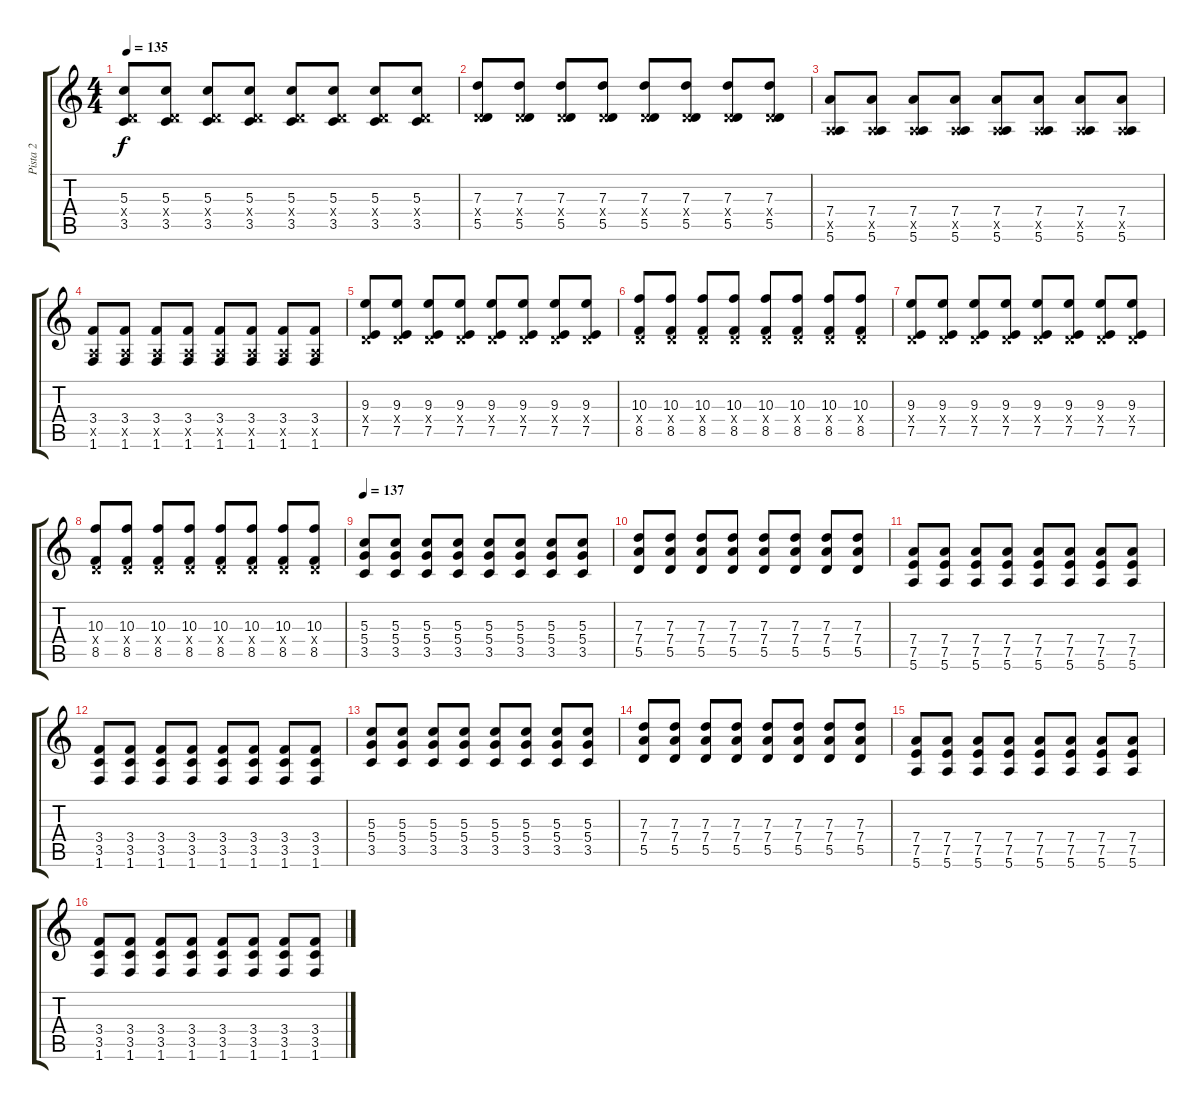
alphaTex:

\track ("Pista 2" "Pista 2") {instrument distortionguitar}
\staff {score tabs}
\tuning (E4 B3 G3 D3 A2 E2) {hide}
\ts (4 4)
\tempo 135
\clef g2
\ks c
(5.3 0.4{x} 3.5).8{dy f} (5.3 0.4{x} 3.5).8 (5.3 0.4{x} 3.5).8 (5.3 0.4{x} 3.5).8 (5.3 0.4{x} 3.5).8 (5.3 0.4{x} 3.5).8 (5.3 0.4{x} 3.5).8 (5.3 0.4{x} 3.5).8 |
(7.3 0.4{x} 5.5).8 (7.3 0.4{x} 5.5).8 (7.3 0.4{x} 5.5).8 (7.3 0.4{x} 5.5).8 (7.3 0.4{x} 5.5).8 (7.3 0.4{x} 5.5).8 (7.3 0.4{x} 5.5).8 (7.3 0.4{x} 5.5).8 |
(7.4 0.5{x} 5.6).8 (7.4 0.5{x} 5.6).8 (7.4 0.5{x} 5.6).8 (7.4 0.5{x} 5.6).8 (7.4 0.5{x} 5.6).8 (7.4 0.5{x} 5.6).8 (7.4 0.5{x} 5.6).8 (7.4 0.5{x} 5.6).8 |
(3.4 0.5{x} 1.6).8 (3.4 0.5{x} 1.6).8 (3.4 0.5{x} 1.6).8 (3.4 0.5{x} 1.6).8 (3.4 0.5{x} 1.6).8 (3.4 0.5{x} 1.6).8 (3.4 0.5{x} 1.6).8 (3.4 0.5{x} 1.6).8 |
(9.3 0.4{x} 7.5).8 (9.3 0.4{x} 7.5).8 (9.3 0.4{x} 7.5).8 (9.3 0.4{x} 7.5).8 (9.3 0.4{x} 7.5).8 (9.3 0.4{x} 7.5).8 (9.3 0.4{x} 7.5).8 (9.3 0.4{x} 7.5).8 |
(10.3 0.4{x} 8.5).8 (10.3 0.4{x} 8.5).8 (10.3 0.4{x} 8.5).8 (10.3 0.4{x} 8.5).8 (10.3 0.4{x} 8.5).8 (10.3 0.4{x} 8.5).8 (10.3 0.4{x} 8.5).8 (10.3 0.4{x} 8.5).8 |
(9.3 0.4{x} 7.5).8 (9.3 0.4{x} 7.5).8 (9.3 0.4{x} 7.5).8 (9.3 0.4{x} 7.5).8 (9.3 0.4{x} 7.5).8 (9.3 0.4{x} 7.5).8 (9.3 0.4{x} 7.5).8 (9.3 0.4{x} 7.5).8 |
(10.3 0.4{x} 8.5).8 (10.3 0.4{x} 8.5).8 (10.3 0.4{x} 8.5).8 (10.3 0.4{x} 8.5).8 (10.3 0.4{x} 8.5).8 (10.3 0.4{x} 8.5).8 (10.3 0.4{x} 8.5).8 (10.3 0.4{x} 8.5).8 |
\tempo 137
(5.3 5.4 3.5).8 (5.3 5.4 3.5).8 (5.3 5.4 3.5).8 (5.3 5.4 3.5).8 (5.3 5.4 3.5).8 (5.3 5.4 3.5).8 (5.3 5.4 3.5).8 (5.3 5.4 3.5).8 |
(7.3 7.4 5.5).8 (7.3 7.4 5.5).8 (7.3 7.4 5.5).8 (7.3 7.4 5.5).8 (7.3 7.4 5.5).8 (7.3 7.4 5.5).8 (7.3 7.4 5.5).8 (7.3 7.4 5.5).8 |
(7.4 7.5 5.6).8 (7.4 7.5 5.6).8 (7.4 7.5 5.6).8 (7.4 7.5 5.6).8 (7.4 7.5 5.6).8 (7.4 7.5 5.6).8 (7.4 7.5 5.6).8 (7.4 7.5 5.6).8 |
(3.4 3.5 1.6).8 (3.4 3.5 1.6).8 (3.4 3.5 1.6).8 (3.4 3.5 1.6).8 (3.4 3.5 1.6).8 (3.4 3.5 1.6).8 (3.4 3.5 1.6).8 (3.4 3.5 1.6).8 |
(5.3 5.4 3.5).8 (5.3 5.4 3.5).8 (5.3 5.4 3.5).8 (5.3 5.4 3.5).8 (5.3 5.4 3.5).8 (5.3 5.4 3.5).8 (5.3 5.4 3.5).8 (5.3 5.4 3.5).8 |
(7.3 7.4 5.5).8 (7.3 7.4 5.5).8 (7.3 7.4 5.5).8 (7.3 7.4 5.5).8 (7.3 7.4 5.5).8 (7.3 7.4 5.5).8 (7.3 7.4 5.5).8 (7.3 7.4 5.5).8 |
(7.4 7.5 5.6).8 (7.4 7.5 5.6).8 (7.4 7.5 5.6).8 (7.4 7.5 5.6).8 (7.4 7.5 5.6).8 (7.4 7.5 5.6).8 (7.4 7.5 5.6).8 (7.4 7.5 5.6).8 |
(3.4 3.5 1.6).8 (3.4 3.5 1.6).8 (3.4 3.5 1.6).8 (3.4 3.5 1.6).8 (3.4 3.5 1.6).8 (3.4 3.5 1.6).8 (3.4 3.5 1.6).8 (3.4 3.5 1.6).8
